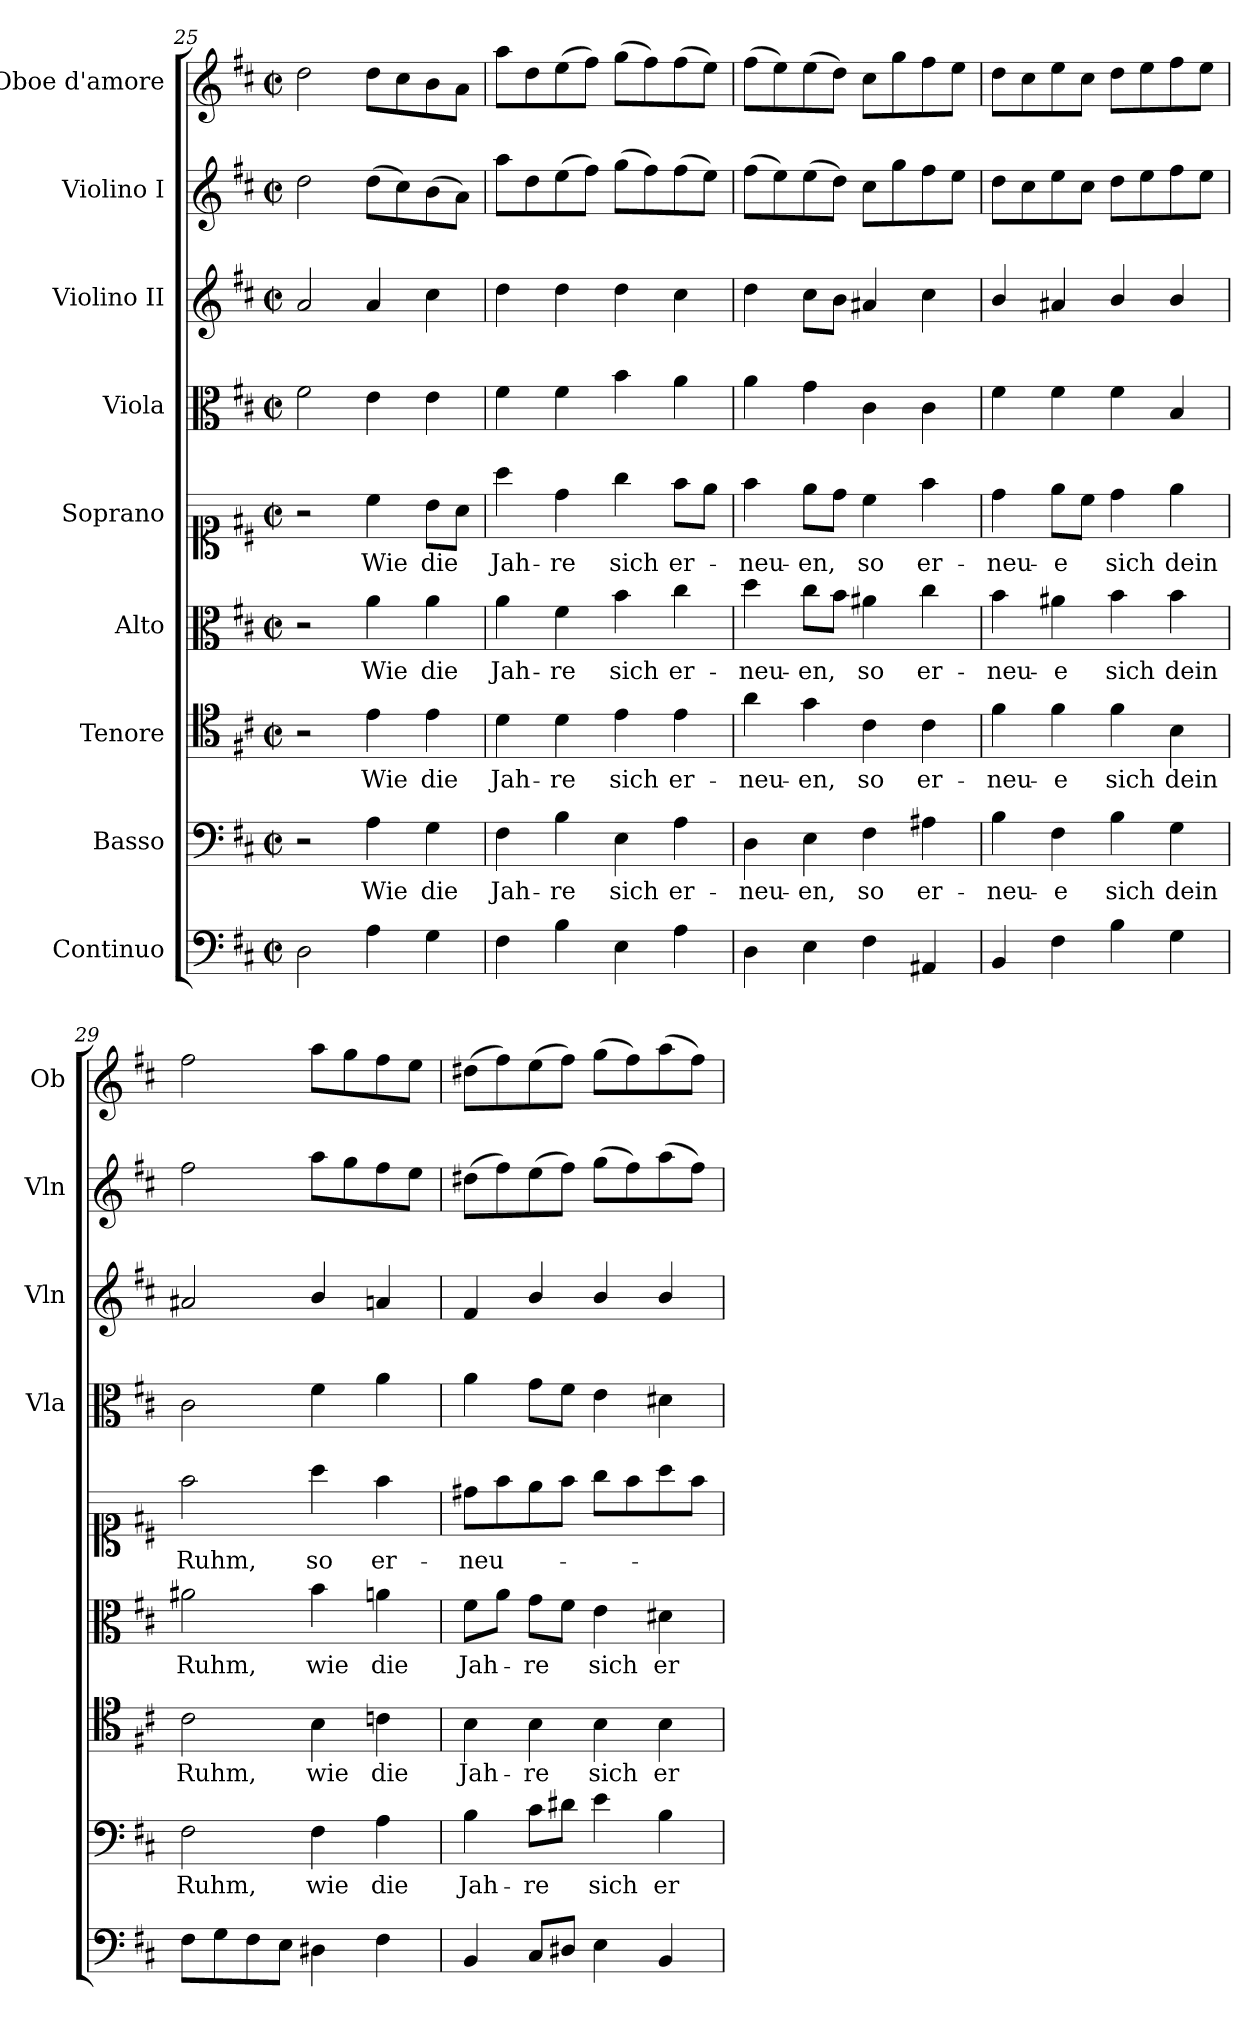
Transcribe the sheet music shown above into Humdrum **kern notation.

**kern	**kern	**text	**kern	**text	**kern	**text	**kern	**text	**kern	**kern	**kern	**kern
*part9	*part8	*part8	*part7	*part7	*part6	*part6	*part5	*part5	*part4	*part3	*part2	*part1
*staff9	*staff8	*staff8	*staff7	*staff7	*staff6	*staff6	*staff5	*staff5	*staff4	*staff3	*staff2	*staff1
*I"Continuo	*I"Basso	*	*I"Tenore	*	*I"Alto	*	*I"Soprano	*	*I"Viola	*I"Violino II	*I"Violino I	*I"Oboe d'amore
*	*	*	*	*	*	*	*	*	*I'Vla	*I'Vln	*I'Vln	*I'Ob
!!LO:PB:g=z
*clefF4	*clefF4	*	*clefC4	*	*clefC3	*	*clefC1	*	*clefC3	*clefG2	*clefG2	*clefG2
*k[f#c#]	*k[f#c#]	*	*k[f#c#]	*	*k[f#c#]	*	*k[f#c#]	*	*k[f#c#]	*k[f#c#]	*k[f#c#]	*k[f#c#]
*M2/2	*M2/2	*	*M2/2	*	*M2/2	*	*M2/2	*	*M2/2	*M2/2	*M2/2	*M2/2
*met(c|)	*met(c|)	*	*met(c|)	*	*met(c|)	*	*met(c|)	*	*met(c|)	*met(c|)	*met(c|)	*met(c|)
=25	=25	=25	=25	=25	=25	=25	=25	=25	=25	=25	=25	=25
2D\	2r	.	2r	.	2r	.	2r	.	2f#\	2a/	2dd\	2dd\
!	!	!LO:LY:b	!	!LO:LY:b	!	!LO:LY:b	!	!LO:LY:b	!	!	!	!
4A\	4A\	Wie	4e\	Wie	4a\	Wie	4cc#\	Wie	4e\	4a/	(>8dd\L	8dd\L
.	.	.	.	.	.	.	.	.	.	.	8cc#\)	8cc#\
!	!	!LO:LY:b	!	!LO:LY:b	!	!LO:LY:b	!	!LO:LY:b	!	!	!	!
4G\	4G\	die	4e\	die	4a\	die	8b\L	die	4e\	4cc#\	(>8b\	8b\
.	.	.	.	.	.	.	8a\J	.	.	.	8a\J)	8a\J
=26	=26	=26	=26	=26	=26	=26	=26	=26	=26	=26	=26	=26
!	!	!LO:LY:b	!	!LO:LY:b	!	!LO:LY:b	!	!LO:LY:b	!	!	!	!
4F#\	4F#\	Jah-	4d\	Jah-	4a\	Jah-	4aa\	Jah-	4f#\	4dd\	8aa\L	8aa\L
.	.	.	.	.	.	.	.	.	.	.	8dd\	8dd\
!	!	!LO:LY:b	!	!LO:LY:b	!	!LO:LY:b	!	!LO:LY:b	!	!	!	!
4B\	4B\	-re	4d\	-re	4f#\	-re	4dd\	-re	4f#\	4dd\	(>8ee\	(>8ee\
.	.	.	.	.	.	.	.	.	.	.	8ff#\J)	8ff#\J)
!	!	!LO:LY:b	!	!LO:LY:b	!	!LO:LY:b	!	!LO:LY:b	!	!	!	!
4E\	4E\	sich	4e\	sich	4b\	sich	4gg\	sich	4b\	4dd\	(>8gg\L	(>8gg\L
.	.	.	.	.	.	.	.	.	.	.	8ff#\)	8ff#\)
!	!	!LO:LY:b	!	!LO:LY:b	!	!LO:LY:b	!	!LO:LY:b	!	!	!	!
4A\	4A\	er-	4e\	er-	4cc#\	er-	8ff#\L	er-	4a\	4cc#\	(>8ff#\	(>8ff#\
.	.	.	.	.	.	.	8ee\J	.	.	.	8ee\J)	8ee\J)
=27	=27	=27	=27	=27	=27	=27	=27	=27	=27	=27	=27	=27
!	!	!LO:LY:b	!	!LO:LY:b	!	!LO:LY:b	!	!LO:LY:b	!	!	!	!
4D\	4D\	-neu-	4a\	-neu-	4dd\	-neu-	4ff#\	-neu-	4a\	4dd\	(>8ff#\L	(>8ff#\L
.	.	.	.	.	.	.	.	.	.	.	8ee\)	8ee\)
!	!	!LO:LY:b	!	!LO:LY:b	!	!LO:LY:b	!	!LO:LY:b	!	!	!	!
4E\	4E\	-en,	4g\	-en,	8cc#\L	-en,	8ee\L	-en,	4g\	8cc#\L	(>8ee\	(>8ee\
.	.	.	.	.	8b\J	.	8dd\J	.	.	8b\J	8dd\J)	8dd\J)
!	!	!LO:LY:b	!	!LO:LY:b	!	!LO:LY:b	!	!LO:LY:b	!	!	!	!
4F#\	4F#\	so	4c#\	so	4a#X\	so	4cc#\	so	4c#\	4a#X/	8cc#\L	8cc#\L
.	.	.	.	.	.	.	.	.	.	.	8gg\	8gg\
!	!	!LO:LY:b	!	!LO:LY:b	!	!LO:LY:b	!	!LO:LY:b	!	!	!	!
4AA#X/	4A#X\	er-	4c#\	er-	4cc#\	er-	4ff#\	er-	4c#\	4cc#\	8ff#\	8ff#\
.	.	.	.	.	.	.	.	.	.	.	8ee\J	8ee\J
=28	=28	=28	=28	=28	=28	=28	=28	=28	=28	=28	=28	=28
!	!	!LO:LY:b	!	!LO:LY:b	!	!LO:LY:b	!	!LO:LY:b	!	!	!	!
4BB/	4B\	-neu-	4f#\	-neu-	4b\	-neu-	4dd\	-neu-	4f#\	4b/	8dd\L	8dd\L
.	.	.	.	.	.	.	.	.	.	.	8cc#\	8cc#\
!	!	!LO:LY:b	!	!LO:LY:b	!	!LO:LY:b	!	!LO:LY:b	!	!	!	!
4F#\	4F#\	-e	4f#\	-e	4a#X\	-e	8ee\L	-e	4f#\	4a#X/	8ee\	8ee\
.	.	.	.	.	.	.	8cc#\J	.	.	.	8cc#\J	8cc#\J
!	!	!LO:LY:b	!	!LO:LY:b	!	!LO:LY:b	!	!LO:LY:b	!	!	!	!
4B\	4B\	sich	4f#\	sich	4b\	sich	4dd\	sich	4f#\	4b/	8dd\L	8dd\L
.	.	.	.	.	.	.	.	.	.	.	8ee\	8ee\
!	!	!LO:LY:b	!	!LO:LY:b	!	!LO:LY:b	!	!LO:LY:b	!	!	!	!
4G\	4G\	dein	4B\	dein	4b\	dein	4ee\	dein	4B/	4b/	8ff#\	8ff#\
.	.	.	.	.	.	.	.	.	.	.	8ee\J	8ee\J
=29	=29	=29	=29	=29	=29	=29	=29	=29	=29	=29	=29	=29
!	!	!LO:LY:b	!	!LO:LY:b	!	!LO:LY:b	!	!LO:LY:b	!	!	!	!
8F#\L	2F#\	Ruhm,	2c#\	Ruhm,	2a#X\	Ruhm,	2ff#\	Ruhm,	2c#\	2a#X/	2ff#\	2ff#\
8G\	.	.	.	.	.	.	.	.	.	.	.	.
8F#\	.	.	.	.	.	.	.	.	.	.	.	.
8E\J	.	.	.	.	.	.	.	.	.	.	.	.
!	!	!LO:LY:b	!	!LO:LY:b	!	!LO:LY:b	!	!LO:LY:b	!	!	!	!
4D#X\	4F#\	wie	4B\	wie	4b\	wie	4aa\	so	4f#\	4b/	8aa\L	8aa\L
.	.	.	.	.	.	.	.	.	.	.	8gg\	8gg\
!	!	!LO:LY:b	!	!LO:LY:b	!	!LO:LY:b	!	!LO:LY:b	!	!	!	!
4F#\	4A\	die	4cn\	die	4an\	die	4ff#\	er-	4a\	4an/	8ff#\	8ff#\
.	.	.	.	.	.	.	.	.	.	.	8ee\J	8ee\J
!!LO:PB:g=z
=30	=30	=30	=30	=30	=30	=30	=30	=30	=30	=30	=30	=30
!	!	!LO:LY:b	!	!LO:LY:b	!	!LO:LY:b	!	!LO:LY:b	!	!	!	!
4BB/	4B\	Jah-	4B\	Jah-	8f#\L	Jah-	8dd#X\L	-neu-	4a\	4f#/	(>8dd#X\L	(>8dd#X\L
.	.	.	.	.	8a\J	.	8ff#\	.	.	.	8ff#\)	8ff#\)
!	!	!LO:LY:b	!	!LO:LY:b	!	!LO:LY:b	!	!	!	!	!	!
8C#/L	8c#\L	-re	4B\	-re	8g\L	-re	8ee\	.	8g\L	4b/	(>8ee\	(>8ee\
8D#X/J	8d#X\J	.	.	.	8f#\J	.	8ff#\J	.	8f#\J	.	8ff#\J)	8ff#\J)
!	!	!LO:LY:b	!	!LO:LY:b	!	!LO:LY:b	!	!	!	!	!	!
4E\	4e\	sich	4B\	sich	4e\	sich	8gg\L	.	4e\	4b/	(>8gg\L	(>8gg\L
.	.	.	.	.	.	.	8ff#\	.	.	.	8ff#\)	8ff#\)
!	!	!LO:LY:b	!	!LO:LY:b	!	!LO:LY:b	!	!	!	!	!	!
4BB/	4B\	er-	4B\	er-	4d#X\	er-	8aa\	.	4d#X\	4b/	(>8aa\	(>8aa\
.	.	.	.	.	.	.	8ff#\J	.	.	.	8ff#\J)	8ff#\J)
=	=	=	=	=	=	=	=	=	=	=	=	=
*-	*-	*-	*-	*-	*-	*-	*-	*-	*-	*-	*-	*-
